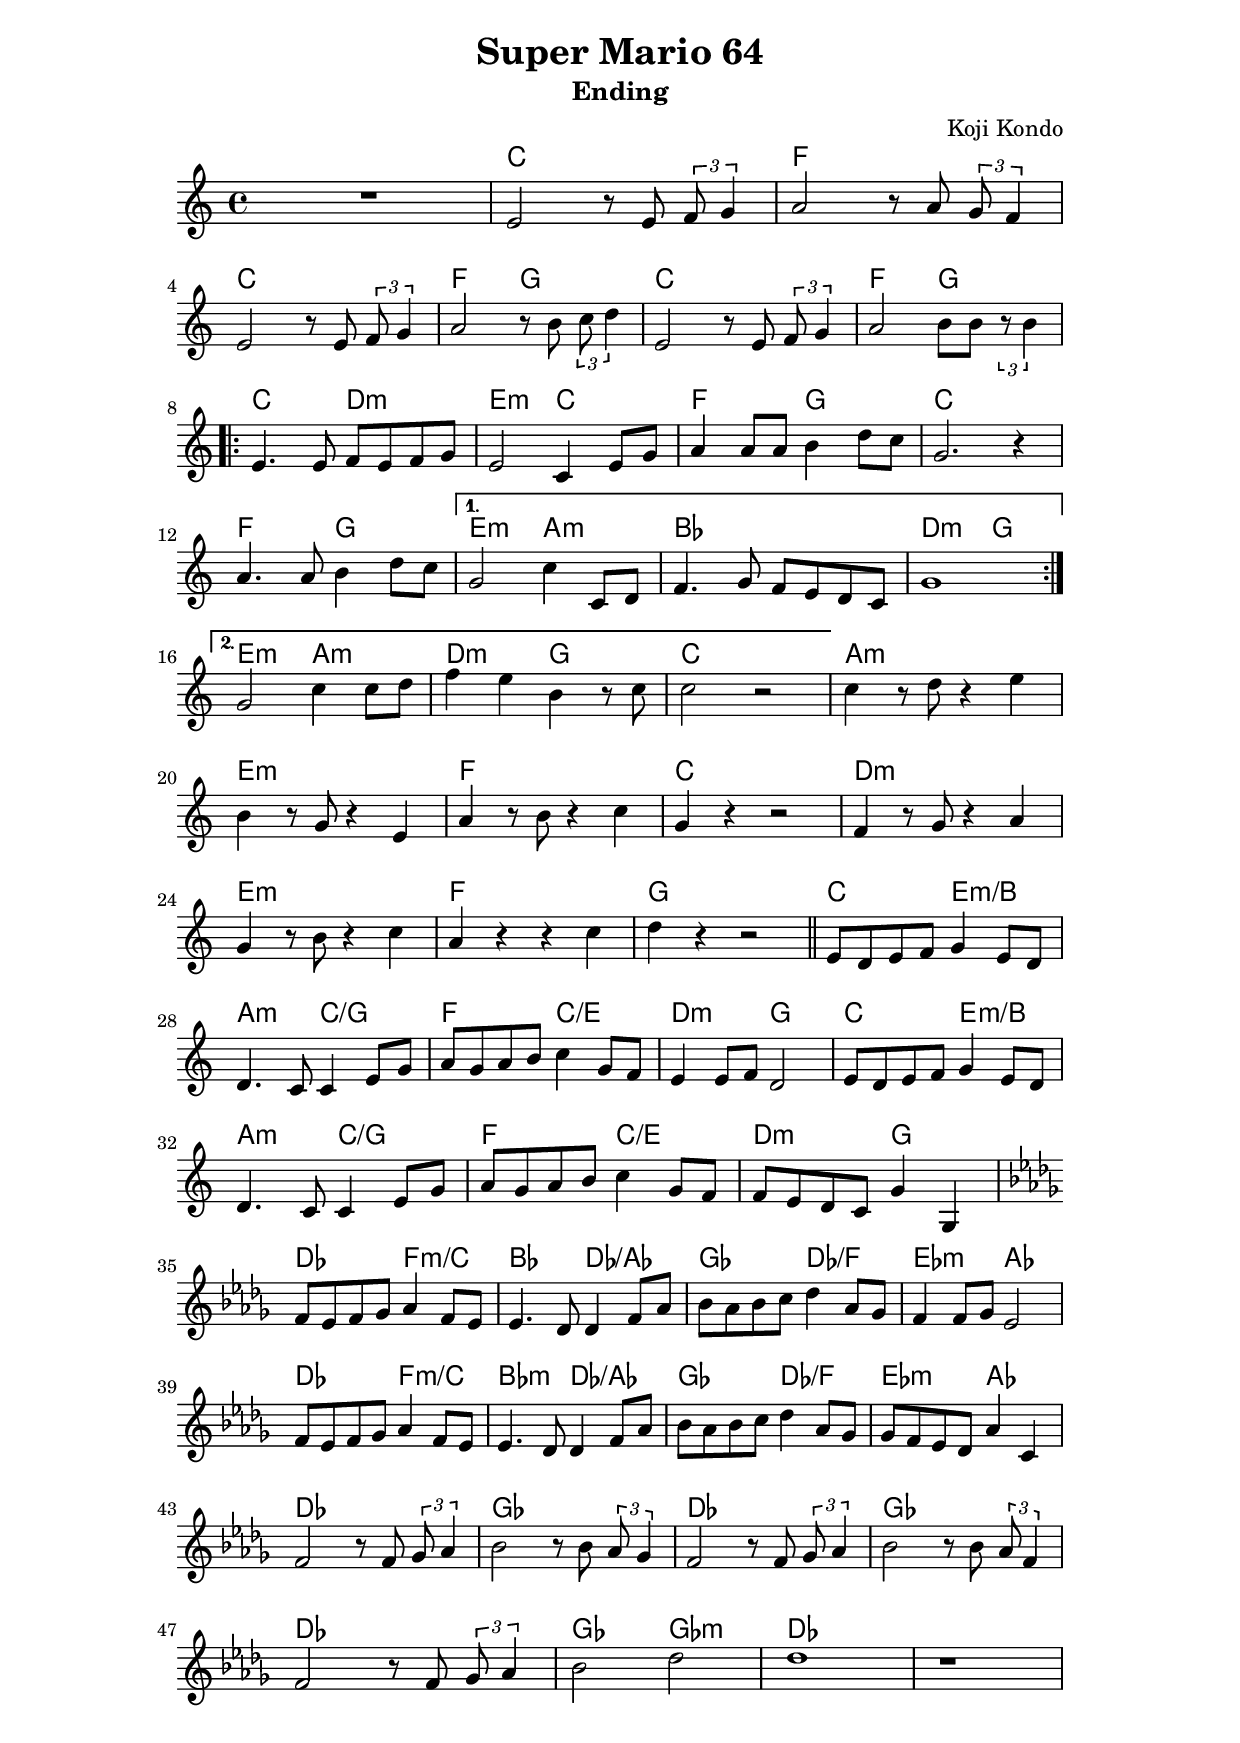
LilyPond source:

	\header {
	 title = "Super Mario 64" 
	 subtitle = "Ending" 
	 composer = "Koji Kondo" 
	}

\include "macros.ily"

	melody = \relative c' {
		\clef treble
		\key c \major
		\time 4/4

	\compressFullBarRests
	R1*1
	e2 r8 e \times 2/3 {f g4} |
	a2 r8 a \times 2/3 {g f4} |
	\break
	e2 r8 e \times 2/3 {f g4} |
	a2 r8 b \times 2/3 {c d4} |
	e,2 r8 e \times 2/3 {f g4} |
	a2 b8 b \times 2/3 {r b4} |
	\break
	\repeat volta 2 {
		e,4. e8 f e f g |
		e2 c4 e8 g |
		a4 a8 a b4 d8 c |
		g2. r4 |
		\break
		a4. a8 b4 d8 c |
	}
	\alternative {	
		{
			g2 c4 c,8 d |
			f4. g8 f e d c |
			g'1 |
			\break
		}
		{
			g2 c4 c8 d |
			f4 e b r8 c |
			c2 r2 |
		}
	}
	c4 r8 d r4 e |
	\break
	b4 r8 g r4 e |
	a r8 b r4 c |
	g r r2 |
	f4 r8 g r4 a |
	\break
	g4 r8 b r4 c |
	a r r c |
	d r r2 \bar "||"
	e,8 d e f g4 e8 d |
	\break
	d4. c8 c4 e8 g |
	a g a b c4 g8 f |
	e4 e8 f d2 |
	e8 d e f g4 e8 d |
	\break
	d4. c8 c4 e8 g |
	a g a b c4 g8 f |
	f e d c g'4 g, |
	\break
	\key des \major
	f'8 ees f ges aes4 f8 ees |
	ees4. des8 des4 f8 aes |
	bes aes bes c des4 aes 8 ges |
	f4 f8 ges ees2 |
	\break
	f8 ees f ges aes4 f8 ees |
	ees4. des8 des4 f8 aes |
	bes aes bes c des4 aes8 ges |
	ges f ees des aes'4 c, |
	\break
	f2 r8 f \times 2/3 {ges aes4} |
	bes2 r8 bes \times 2/3 {aes ges4} |
	f2 r8 f \times 2/3 {ges aes4} |
	bes2 r8 bes \times 2/3 {aes f4} |
	\break 
	f2 r8 f8 \times 2/3 {ges aes4} |
	bes2 des |
	des1 |
	r1 |
	
	   
}

harmonies = \chordmode {
    s1 c f |
	c f2 g c1 f2 g |
	c d:m e:m c f g c1 |
	f2 g e:m a:m bes1 d2:m g |
	e:m a:m d:m g c1 a:m |
	e:m f c d:m |
	e:m f g c2 e:m/b |
	a:m c:/g f c:/e d:m g c e:m/b |
	a:m c:/g f c:/e d:m g |
	des2 f:m/c bes des:/aes ges des:/f ees:m aes |
	des f:m/c bes:m des:/aes ges des:/f ees:m aes |
	des1 ges des ges |
	des ges2 ges:m des1 s1 
}


\include "template.ily"